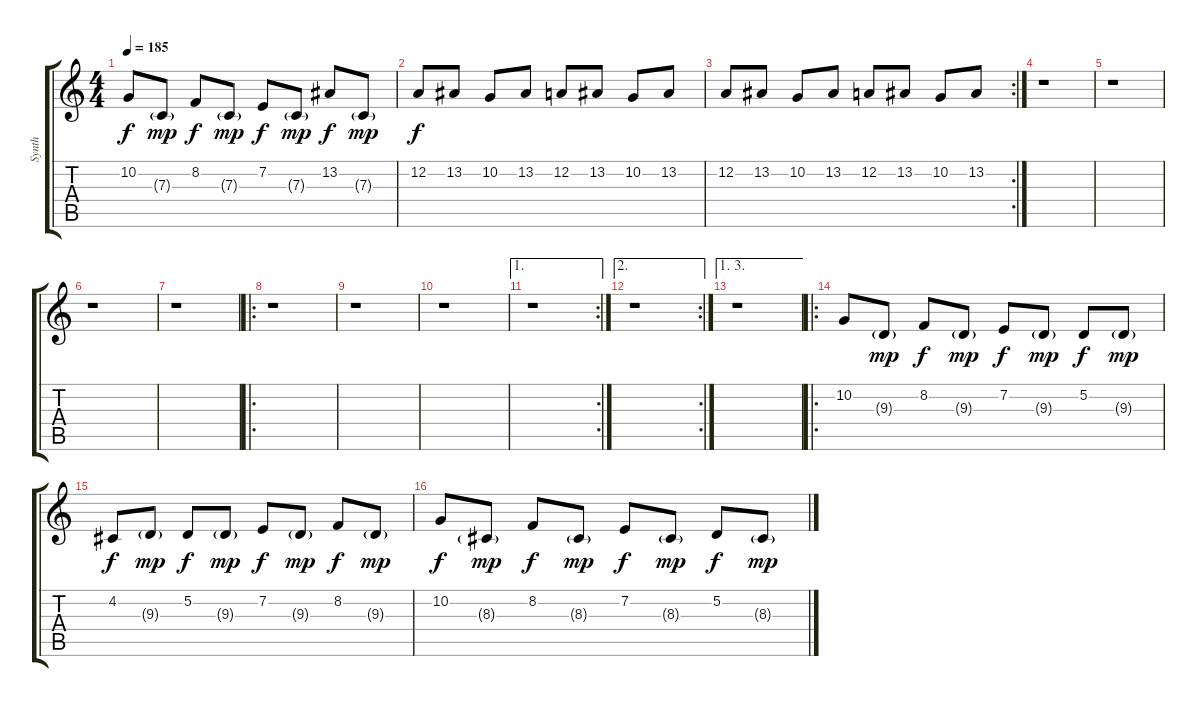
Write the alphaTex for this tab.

\track ("Synth" "Synth") {instrument churchorgan}
\staff {score tabs}
\tuning (D4 A3 F3 C3 G2 D2) {hide}
\ts (4 4)
\tempo 185
\clef g2
\ks c
10.2.8{dy f} 7.3{g}.8{dy mp} 8.2.8{dy f} 7.3{g}.8{dy mp} 7.2.8{dy f} 7.3{g}.8{dy mp} 13.2.8{dy f} 7.3{g}.8{dy mp} |
12.2.8{dy f} 13.2.8 10.2.8 13.2.8 12.2.8 13.2.8 10.2.8 13.2.8 |
\rc 2
12.2.8 13.2.8 10.2.8 13.2.8 12.2.8 13.2.8 10.2.8 13.2.8 |
r.1 |
r.1 |
r.1 |
r.1 |
\ro
r.1 |
r.1 |
r.1 |
\ae 1
\rc 2
r.1 |
\ae 2
\rc 2
r.1 |
\ae (1 3)
r.1 |
\ro
10.2.8 9.3{g}.8{dy mp} 8.2.8{dy f} 9.3{g}.8{dy mp} 7.2.8{dy f} 9.3{g}.8{dy mp} 5.2.8{dy f} 9.3{g}.8{dy mp} |
4.2.8{dy f} 9.3{g}.8{dy mp} 5.2.8{dy f} 9.3{g}.8{dy mp} 7.2.8{dy f} 9.3{g}.8{dy mp} 8.2.8{dy f} 9.3{g}.8{dy mp} |
10.2.8{dy f} 8.3{g}.8{dy mp} 8.2.8{dy f} 8.3{g}.8{dy mp} 7.2.8{dy f} 8.3{g}.8{dy mp} 5.2.8{dy f} 8.3{g}.8{dy mp}
